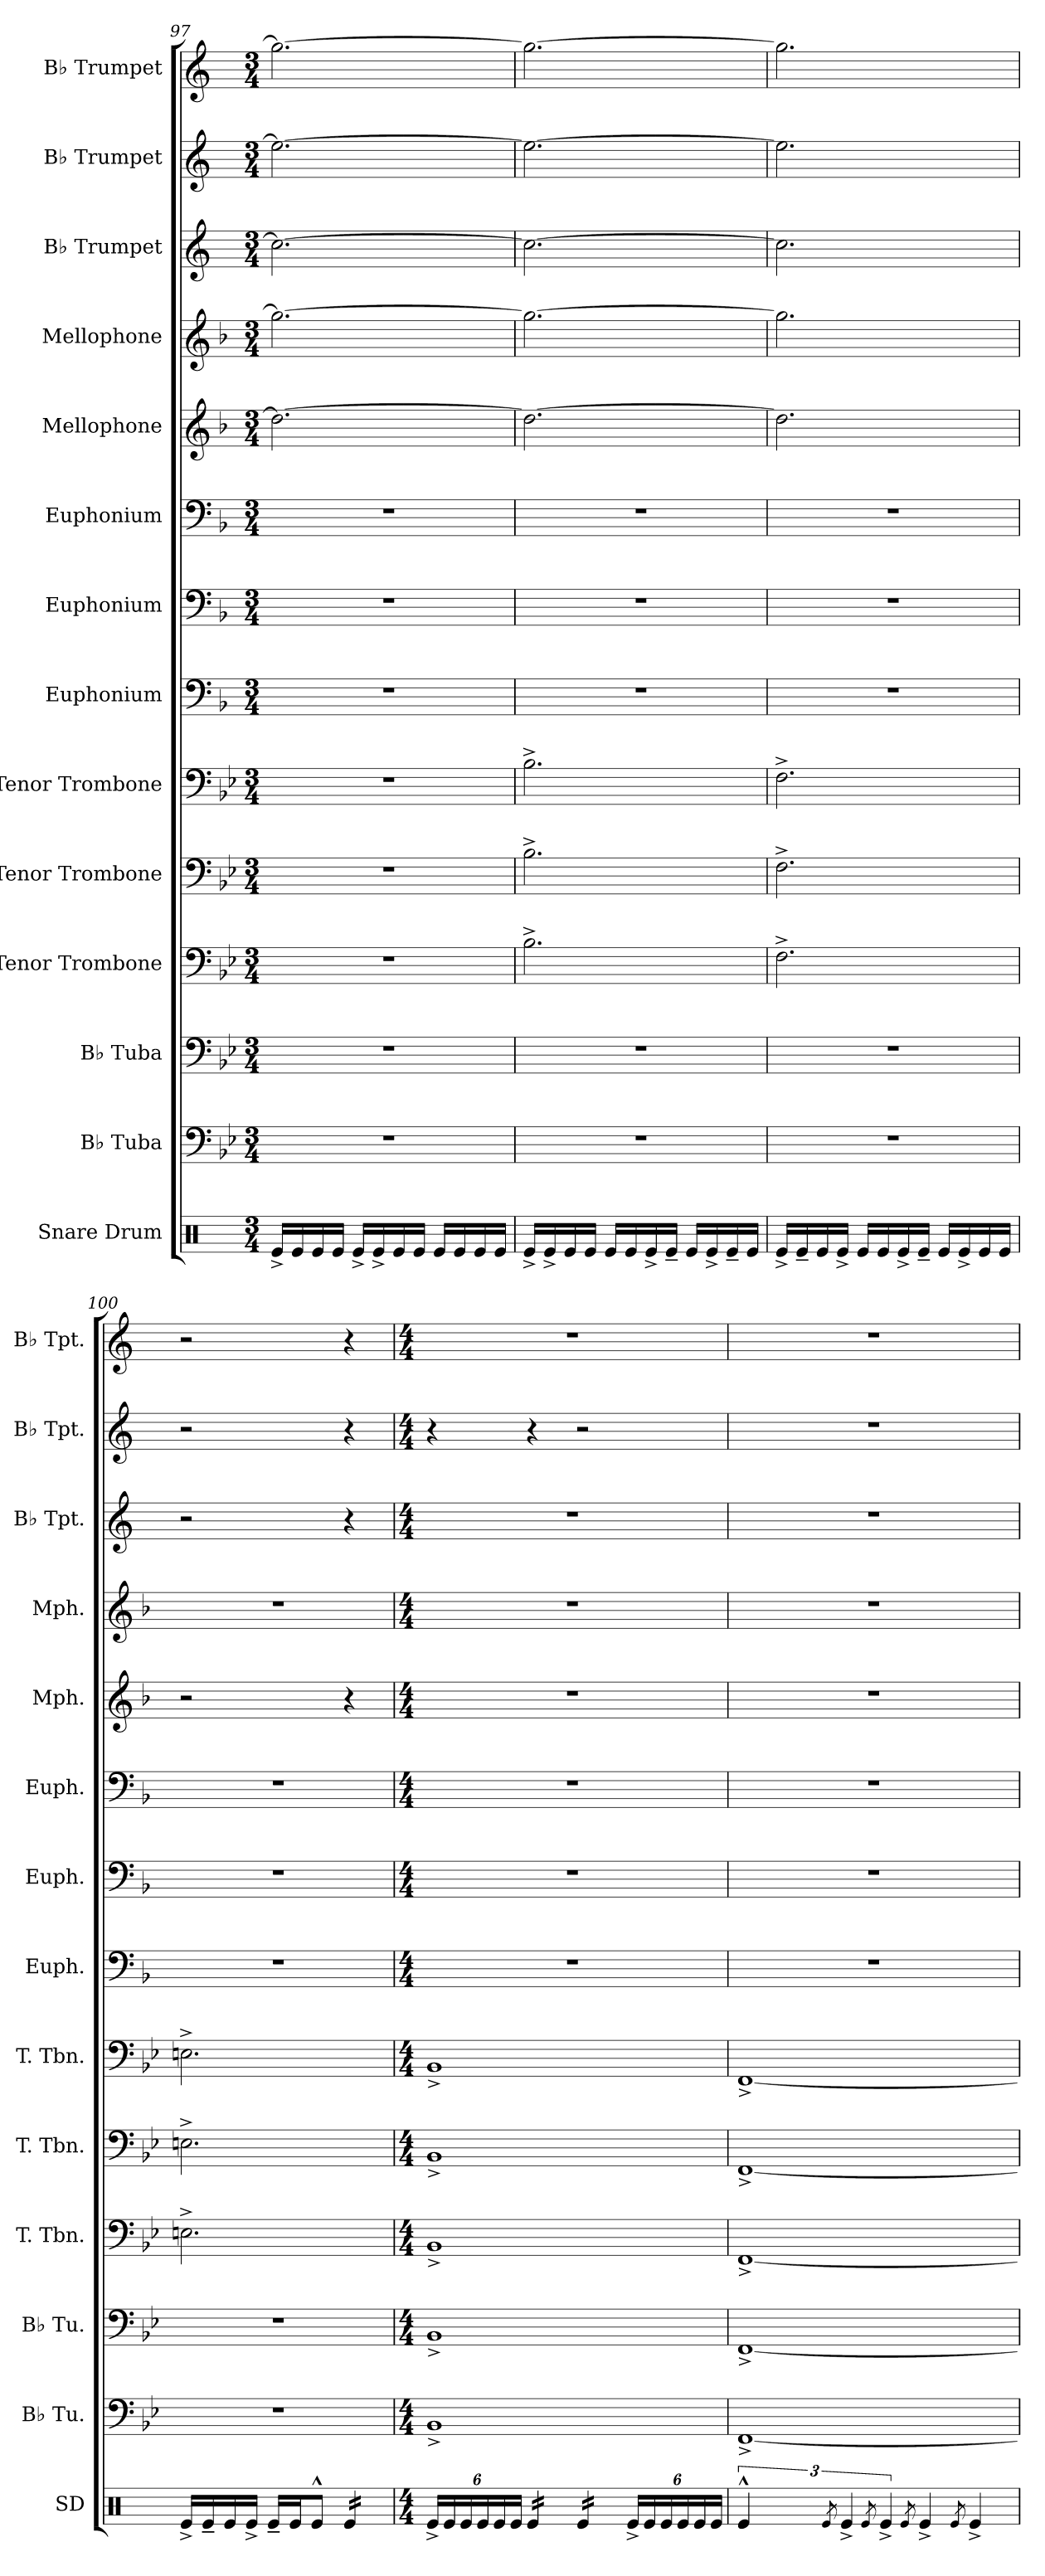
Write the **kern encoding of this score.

**kern	**kern	**kern	**kern	**kern	**kern	**kern	**kern	**kern	**kern	**kern	**kern	**kern	**kern
*part14	*part13	*part12	*part11	*part10	*part9	*part8	*part7	*part6	*part5	*part4	*part3	*part2	*part1
*staff14	*staff13	*staff12	*staff11	*staff10	*staff9	*staff8	*staff7	*staff6	*staff5	*staff4	*staff3	*staff2	*staff1
*I"Snare Drum	*I"B♭ Tuba	*I"B♭ Tuba	*I"Tenor Trombone	*I"Tenor Trombone	*I"Tenor Trombone	*I"Euphonium	*I"Euphonium	*I"Euphonium	*I"Mellophone	*I"Mellophone	*I"B♭ Trumpet	*I"B♭ Trumpet	*I"B♭ Trumpet
*I'SD	*I'B♭ Tu.	*I'B♭ Tu.	*I'T. Tbn.	*I'T. Tbn.	*I'T. Tbn.	*I'Euph.	*I'Euph.	*I'Euph.	*I'Mph.	*I'Mph.	*I'B♭ Tpt.	*I'B♭ Tpt.	*I'B♭ Tpt.
!!LO:PB:g=z
*clefX	*clefF4	*clefF4	*clefF4	*clefF4	*clefF4	*clefF4	*clefF4	*clefF4	*clefG2	*clefG2	*clefG2	*clefG2	*clefG2
*	*	*	*	*	*	*ITrd4c7	*ITrd4c7	*ITrd4c7	*ITrd4c7	*ITrd4c7	*ITrd1c2	*ITrd1c2	*ITrd1c2
*k[]	*k[b-e-]	*k[b-e-]	*k[b-e-]	*k[b-e-]	*k[b-e-]	*k[b-e-]	*k[b-e-]	*k[b-e-]	*k[b-e-]	*k[b-e-]	*k[b-e-]	*k[b-e-]	*k[b-e-]
*M3/4	*M3/4	*M3/4	*M3/4	*M3/4	*M3/4	*M3/4	*M3/4	*M3/4	*M3/4	*M3/4	*M3/4	*M3/4	*M3/4
=97	=97	=97	=97	=97	=97	=97	=97	=97	=97	=97	=97	=97	=97
16Re^/LL	2.r	2.r	2.r	2.r	2.r	2.r	2.r	2.r	2.g#\_	2.cc#\_	2.b-\_	2.dd-\_	2.ff#\_
16Re/	.	.	.	.	.	.	.	.	.	.	.	.	.
16Re/	.	.	.	.	.	.	.	.	.	.	.	.	.
16Re/JJ	.	.	.	.	.	.	.	.	.	.	.	.	.
16Re^/LL	.	.	.	.	.	.	.	.	.	.	.	.	.
16Re^/	.	.	.	.	.	.	.	.	.	.	.	.	.
16Re/	.	.	.	.	.	.	.	.	.	.	.	.	.
16Re/JJ	.	.	.	.	.	.	.	.	.	.	.	.	.
16Re/LL	.	.	.	.	.	.	.	.	.	.	.	.	.
16Re/	.	.	.	.	.	.	.	.	.	.	.	.	.
16Re/	.	.	.	.	.	.	.	.	.	.	.	.	.
16Re/JJ	.	.	.	.	.	.	.	.	.	.	.	.	.
=98	=98	=98	=98	=98	=98	=98	=98	=98	=98	=98	=98	=98	=98
16Re^/LL	2.r	2.r	2.B-^\	2.B-^\	2.B-^\	2.r	2.r	2.r	2.g#\_	2.cc#\_	2.b-\_	2.dd-\_	2.ff#\_
16Re^/	.	.	.	.	.	.	.	.	.	.	.	.	.
16Re/	.	.	.	.	.	.	.	.	.	.	.	.	.
16Re/JJ	.	.	.	.	.	.	.	.	.	.	.	.	.
16Re/LL	.	.	.	.	.	.	.	.	.	.	.	.	.
16Re/	.	.	.	.	.	.	.	.	.	.	.	.	.
16Re^/	.	.	.	.	.	.	.	.	.	.	.	.	.
16Re~/JJ	.	.	.	.	.	.	.	.	.	.	.	.	.
16Re/LL	.	.	.	.	.	.	.	.	.	.	.	.	.
16Re^/	.	.	.	.	.	.	.	.	.	.	.	.	.
16Re~/	.	.	.	.	.	.	.	.	.	.	.	.	.
16Re/JJ	.	.	.	.	.	.	.	.	.	.	.	.	.
=99	=99	=99	=99	=99	=99	=99	=99	=99	=99	=99	=99	=99	=99
16Re^/LL	2.r	2.r	2.F^\	2.F^\	2.F^\	2.r	2.r	2.r	2.g#\]	2.cc#\]	2.b-\]	2.dd-\]	2.ff#\]
16Re~/	.	.	.	.	.	.	.	.	.	.	.	.	.
16Re/	.	.	.	.	.	.	.	.	.	.	.	.	.
16Re^/JJ	.	.	.	.	.	.	.	.	.	.	.	.	.
16Re/LL	.	.	.	.	.	.	.	.	.	.	.	.	.
16Re/	.	.	.	.	.	.	.	.	.	.	.	.	.
16Re^/	.	.	.	.	.	.	.	.	.	.	.	.	.
16Re~/JJ	.	.	.	.	.	.	.	.	.	.	.	.	.
16Re/LL	.	.	.	.	.	.	.	.	.	.	.	.	.
16Re^/	.	.	.	.	.	.	.	.	.	.	.	.	.
16Re/	.	.	.	.	.	.	.	.	.	.	.	.	.
16Re/JJ	.	.	.	.	.	.	.	.	.	.	.	.	.
=100	=100	=100	=100	=100	=100	=100	=100	=100	=100	=100	=100	=100	=100
16Re^/LL	2.r	2.r	2.En^\	2.En^\	2.En^\	2.r	2.r	2.r	2r	2.r	2r	2r	2r
16Re~/	.	.	.	.	.	.	.	.	.	.	.	.	.
16Re/	.	.	.	.	.	.	.	.	.	.	.	.	.
16Re^/JJ	.	.	.	.	.	.	.	.	.	.	.	.	.
16Re~/LL	.	.	.	.	.	.	.	.	.	.	.	.	.
16Re/J	.	.	.	.	.	.	.	.	.	.	.	.	.
8Re^^/J	.	.	.	.	.	.	.	.	.	.	.	.	.
*Xbrackettup	*	*	*	*	*	*	*	*	*	*	*	*	*
*tremolo	*	*	*	*	*	*	*	*	*	*	*	*	*
24Re/LL	.	.	.	.	.	.	.	.	4r	.	4r	4r	4r
24Re/	.	.	.	.	.	.	.	.	.	.	.	.	.
24Re/	.	.	.	.	.	.	.	.	.	.	.	.	.
24Re/	.	.	.	.	.	.	.	.	.	.	.	.	.
24Re/	.	.	.	.	.	.	.	.	.	.	.	.	.
24Re/JJ	.	.	.	.	.	.	.	.	.	.	.	.	.
*Xtremolo	*	*	*	*	*	*	*	*	*	*	*	*	*
!!LO:PB:g=z
=101	=101	=101	=101	=101	=101	=101	=101	=101	=101	=101	=101	=101	=101
*M4/4	*M4/4	*M4/4	*M4/4	*M4/4	*M4/4	*M4/4	*M4/4	*M4/4	*M4/4	*M4/4	*M4/4	*M4/4	*M4/4
24Re^/LL	1BB-^	1BB-^	1BB-^	1BB-^	1BB-^	1r	1r	1r	1r	1r	1r	4r	1r
24Re/	.	.	.	.	.	.	.	.	.	.	.	.	.
24Re/	.	.	.	.	.	.	.	.	.	.	.	.	.
24Re/	.	.	.	.	.	.	.	.	.	.	.	.	.
24Re/	.	.	.	.	.	.	.	.	.	.	.	.	.
24Re/JJ	.	.	.	.	.	.	.	.	.	.	.	.	.
*tremolo	*	*	*	*	*	*	*	*	*	*	*	*	*
24Re/LL	.	.	.	.	.	.	.	.	.	.	.	4r	.
24Re/	.	.	.	.	.	.	.	.	.	.	.	.	.
24Re/	.	.	.	.	.	.	.	.	.	.	.	.	.
24Re/	.	.	.	.	.	.	.	.	.	.	.	.	.
24Re/	.	.	.	.	.	.	.	.	.	.	.	.	.
24Re/JJ	.	.	.	.	.	.	.	.	.	.	.	.	.
24Re/LL	.	.	.	.	.	.	.	.	.	.	.	2r	.
24Re/	.	.	.	.	.	.	.	.	.	.	.	.	.
24Re/	.	.	.	.	.	.	.	.	.	.	.	.	.
24Re/	.	.	.	.	.	.	.	.	.	.	.	.	.
24Re/	.	.	.	.	.	.	.	.	.	.	.	.	.
24Re/JJ	.	.	.	.	.	.	.	.	.	.	.	.	.
*Xtremolo	*	*	*	*	*	*	*	*	*	*	*	*	*
24Re^/LL	.	.	.	.	.	.	.	.	.	.	.	.	.
24Re/	.	.	.	.	.	.	.	.	.	.	.	.	.
24Re/	.	.	.	.	.	.	.	.	.	.	.	.	.
24Re/	.	.	.	.	.	.	.	.	.	.	.	.	.
24Re/	.	.	.	.	.	.	.	.	.	.	.	.	.
24Re/JJ	.	.	.	.	.	.	.	.	.	.	.	.	.
=102	=102	=102	=102	=102	=102	=102	=102	=102	=102	=102	=102	=102	=102
*brackettup	*	*	*	*	*	*	*	*	*	*	*	*	*
6Re^^/	[1FF^	[1FF^	[1FF^	[1FF^	[1FF^	1r	1r	1r	1r	1r	1r	1r	1r
8qRe/	.	.	.	.	.	.	.	.	.	.	.	.	.
6Re^/	.	.	.	.	.	.	.	.	.	.	.	.	.
8qRe/	.	.	.	.	.	.	.	.	.	.	.	.	.
6Re^/	.	.	.	.	.	.	.	.	.	.	.	.	.
8qRe/	.	.	.	.	.	.	.	.	.	.	.	.	.
4Re^/	.	.	.	.	.	.	.	.	.	.	.	.	.
8qRe/	.	.	.	.	.	.	.	.	.	.	.	.	.
4Re^/	.	.	.	.	.	.	.	.	.	.	.	.	.
=	=	=	=	=	=	=	=	=	=	=	=	=	=
*-	*-	*-	*-	*-	*-	*-	*-	*-	*-	*-	*-	*-	*-
